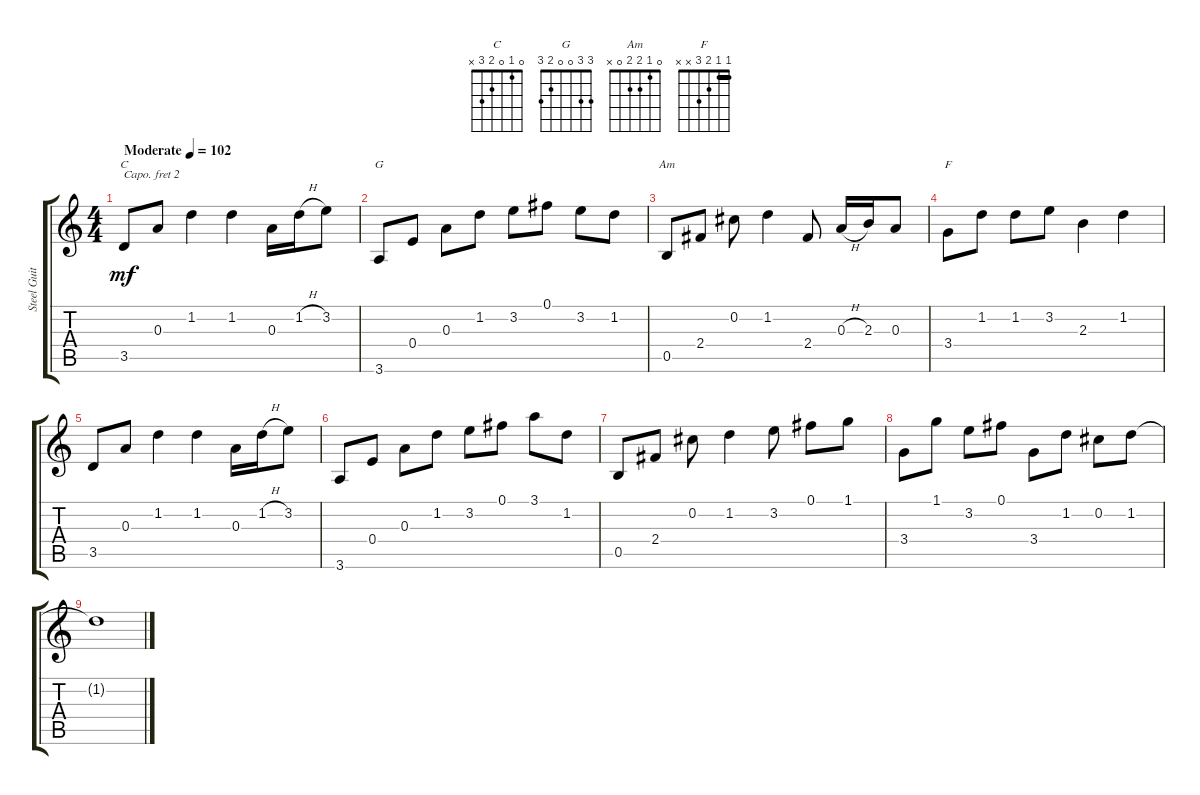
\track ("Steel Guitar" "Steel Guit") {instrument acousticguitarsteel}
\staff {score tabs}
\capo 2
\tuning (E4 B3 G3 D3 A2 E2) {hide}
\chord ("C" 0 1 0 2 3 x)
\chord ("G" 3 3 0 0 2 3)
\chord ("Am" 0 1 2 2 0 x)
\chord ("F" 1 1 2 3 x x) {barre 1}
\ts (4 4)
\tempo (102 "Moderate")
\clef g2
\ks c
3.5.8{ch "C" dy mf instrument acousticguitarsteel} 0.3.8 1.2.4 1.2.4 0.3.16 1.2{h}.16 3.2.8 |
3.6.8{ch "G"} 0.4.8 0.3.8 1.2.8 3.2.8 0.1.8 3.2.8 1.2.8 |
0.5.8{ch "Am"} 2.4.8 0.2.8 1.2.4 2.4.8 0.3{h}.16 2.3.16 0.3.8 |
3.4.8{ch "F"} 1.2.8 1.2.8 3.2.8 2.3.4 1.2.4 |
3.5.8 0.3.8 1.2.4 1.2.4 0.3.16 1.2{h}.16 3.2.8 |
3.6.8 0.4.8 0.3.8 1.2.8 3.2.8 0.1.8 3.1.8 1.2.8 |
0.5.8 2.4.8 0.2.8 1.2.4 3.2.8 0.1.8 1.1.8 |
3.4.8 1.1.8 3.2.8 0.1.8 3.4.8 1.2.8 0.2.8 1.2.8 |
1.2{t}.1
